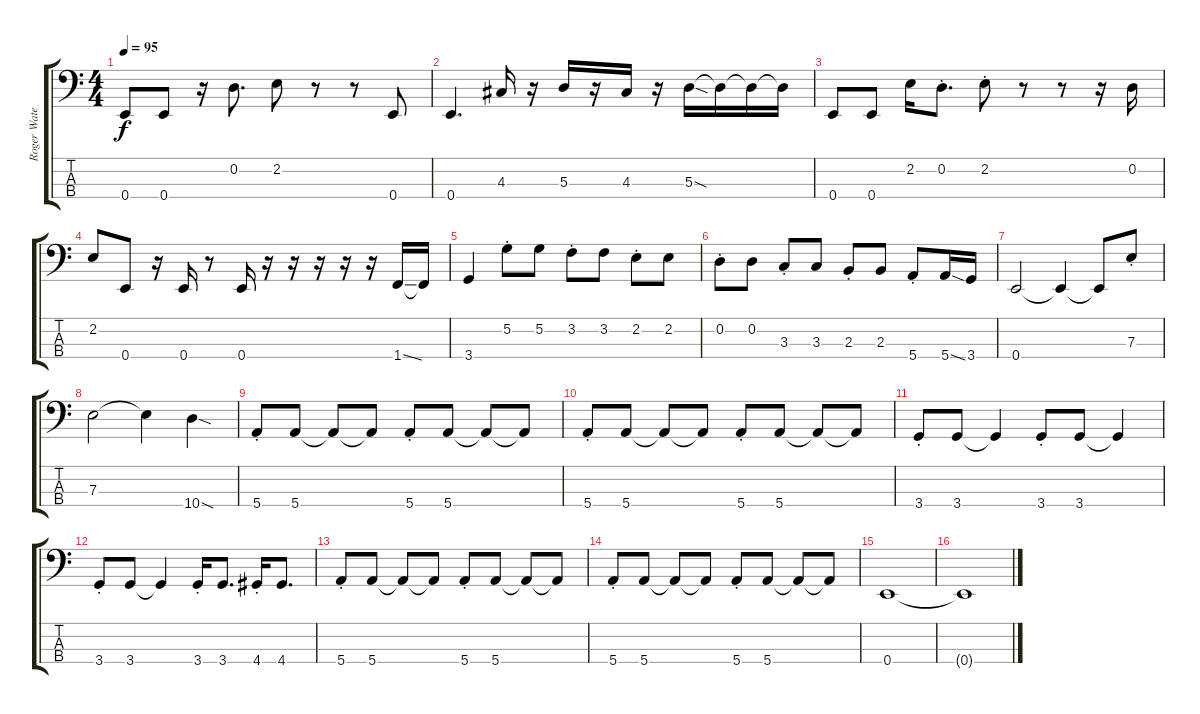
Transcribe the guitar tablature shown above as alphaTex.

\track ("Roger Waters" "Roger Wate") {instrument electricbasspick}
\staff {score tabs}
\tuning (G2 D2 A1 E1) {hide}
\ts (4 4)
\tempo 95
\clef f4
\ks c
0.4.8{dy f} 0.4.8 r.16 0.2.8{d} 2.2.8 r.8 r.8 0.4.8 |
0.4.4{d} 4.3.16 r.16 5.3.16 r.16 4.3.16 r.16 5.3{sod}.16 5.3{t}.16 5.3{t}.16 5.3{t}.16 |
0.4.8 0.4.8 2.2.16 0.2{st}.8{d} 2.2{st}.8 r.8 r.8 r.16 0.2.16 |
2.2.8 0.4.8 r.16 0.4.16 r.8 0.4.16 r.16 r.16 r.16 r.16 r.16 1.4{ss}.16 1.4{t}.16 |
3.4.4 5.2{st}.8 5.2.8 3.2{st}.8 3.2.8 2.2{st}.8 2.2.8 |
0.2{st}.8 0.2.8 3.3{st}.8 3.3.8 2.3{st}.8 2.3.8 5.4{st}.8 5.4{ss}.16 3.4.16 |
0.4.2 0.4{t}.4 0.4{t}.8 7.3{st}.8 |
7.3.2 7.3{t}.4 10.4{sod}.4 |
5.4{st}.8 5.4.8 5.4{t}.8 5.4{t}.8 5.4{st}.8 5.4.8 5.4{t}.8 5.4{t}.8 |
5.4{st}.8 5.4.8 5.4{t}.8 5.4{t}.8 5.4{st}.8 5.4.8 5.4{t}.8 5.4{t}.8 |
3.4{st}.8 3.4.8 3.4{t}.4 3.4{st}.8 3.4.8 3.4{t}.4 |
3.4{st}.8 3.4.8 3.4{t}.4 3.4{st}.16 3.4.8{d} 4.4{st}.16 4.4.8{d} |
5.4{st}.8 5.4.8 5.4{t}.8 5.4{t}.8 5.4{st}.8 5.4.8 5.4{t}.8 5.4{t}.8 |
5.4{st}.8 5.4.8 5.4{t}.8 5.4{t}.8 5.4{st}.8 5.4.8 5.4{t}.8 5.4{t}.8 |
0.4.1 |
0.4{t}.1
